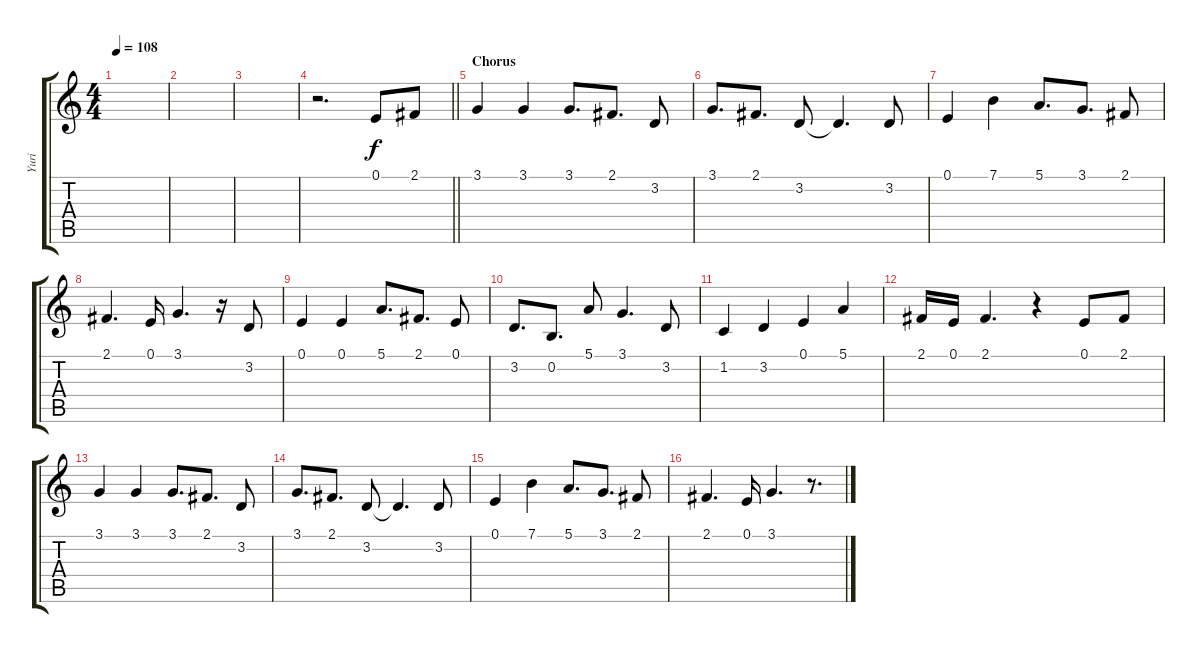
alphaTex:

\track ("Yuri" "Yuri") {instrument clarinet}
\staff {score tabs}
\tuning (E4 B3 G3 D3 A2 E2) {hide}
\ts (4 4)
\tempo 108
\clef g2
\ks c
|
|
|
\barLineRight lightlight
r.2{d} 0.1.8{volume 8} 2.1.8 |
\section ("" "Chorus")
3.1.4 3.1.4 3.1.8{d} 2.1.8{d} 3.2.8 |
3.1.8{d} 2.1.8{d} 3.2.8 3.2{t}.4{d} 3.2.8 |
0.1.4 7.1.4 5.1.8{d} 3.1.8{d} 2.1.8 |
2.1.4{d} 0.1.16 3.1.4{d} r.16 3.2.8 |
0.1.4 0.1.4 5.1.8{d} 2.1.8{d} 0.1.8 |
3.2.8{d} 0.2.8{d} 5.1.8 3.1.4{d} 3.2.8 |
1.2.4 3.2.4 0.1.4 5.1.4 |
2.1.16 0.1.16 2.1.4{d} r.4 0.1.8 2.1.8 |
3.1.4 3.1.4 3.1.8{d} 2.1.8{d} 3.2.8 |
3.1.8{d} 2.1.8{d} 3.2.8 3.2{t}.4{d} 3.2.8 |
0.1.4 7.1.4 5.1.8{d} 3.1.8{d} 2.1.8 |
2.1.4{d} 0.1.16 3.1.4{d} r.8{d}
